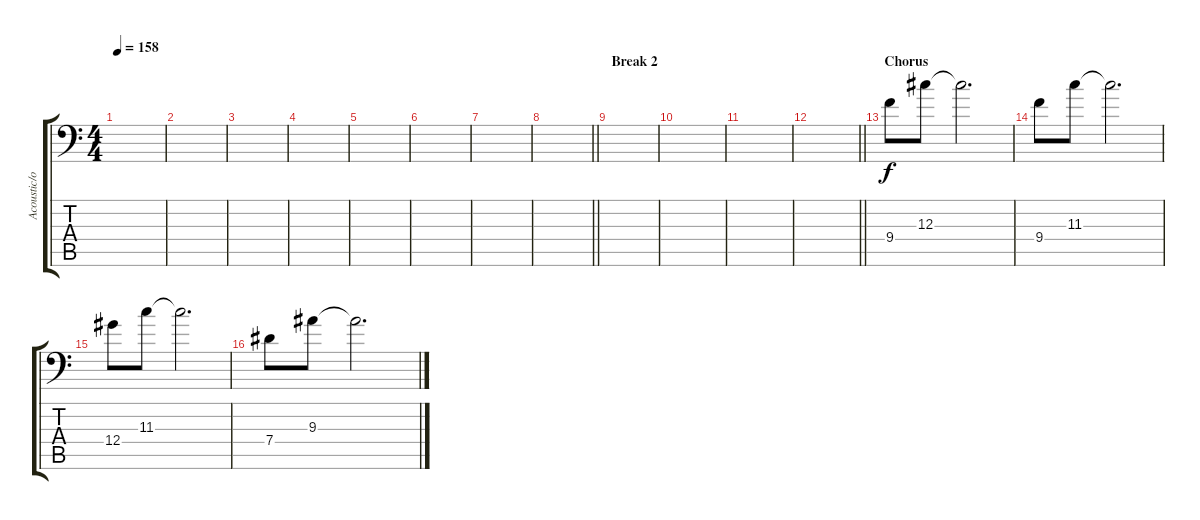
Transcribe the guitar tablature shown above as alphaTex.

\track ("Acoustic/other guitar" "Acoustic/o") {instrument acousticguitarsteel}
\staff {score tabs}
\tuning (Bb3 F3 Db3 Ab2 Eb2 Bb1) {hide}
\ts (4 4)
\tempo 158
\clef f4
\ks c
|
|
|
|
|
|
|
\barLineRight lightlight
|
\section ("" "Break 2")
|
|
|
\barLineRight lightlight
|
\section ("" "Chorus")
9.4.8{dy f} 12.3.8 12.3{t}.2{d} |
9.4.8 11.3.8 11.3{t}.2{d} |
12.4.8 11.3.8 11.3{t}.2{d} |
7.4.8 9.3.8 9.3{t}.2{d}
